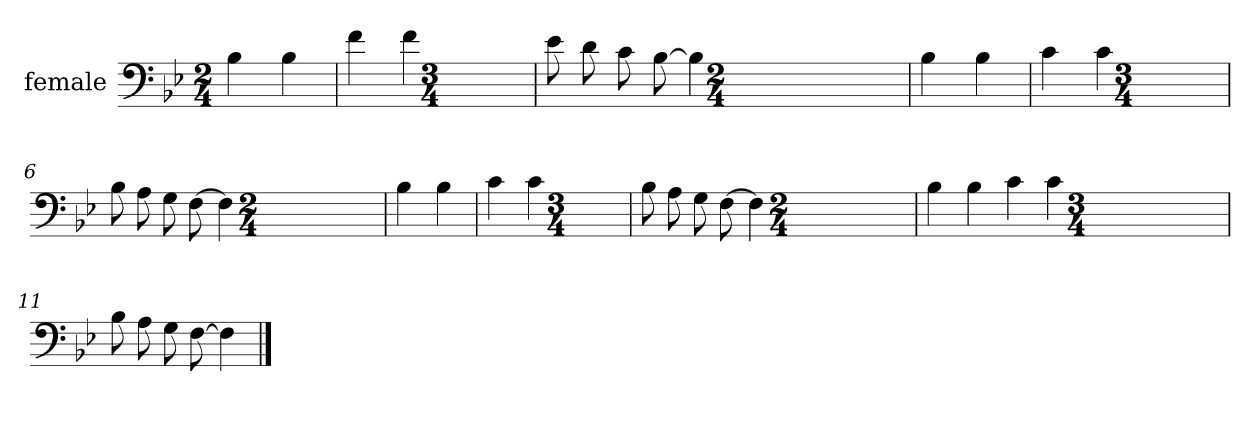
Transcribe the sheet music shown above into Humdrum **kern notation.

**kern
*part1
*staff1
*I"female
*clefF4
*k[b-e-]
*M2/4
*MM132
=1
4B-
4B-
=2
4f
4f
*M3/4
=3
8e-
8d
8c
[8B-
4B-]
*M2/4
=4
4B-
4B-
=5
4c
4c
*M3/4
=6
8B-
8A
8G
[8F
4F]
*M2/4
=7
4B-
4B-
=8
4c
4c
*M3/4
=9
8B-
8A
8G
[8F
4F]
*M2/4
=10
4B-
4B-
4c
4c
*M3/4
=11
8B-
8A
8G
[8F
4F]
==
*-
